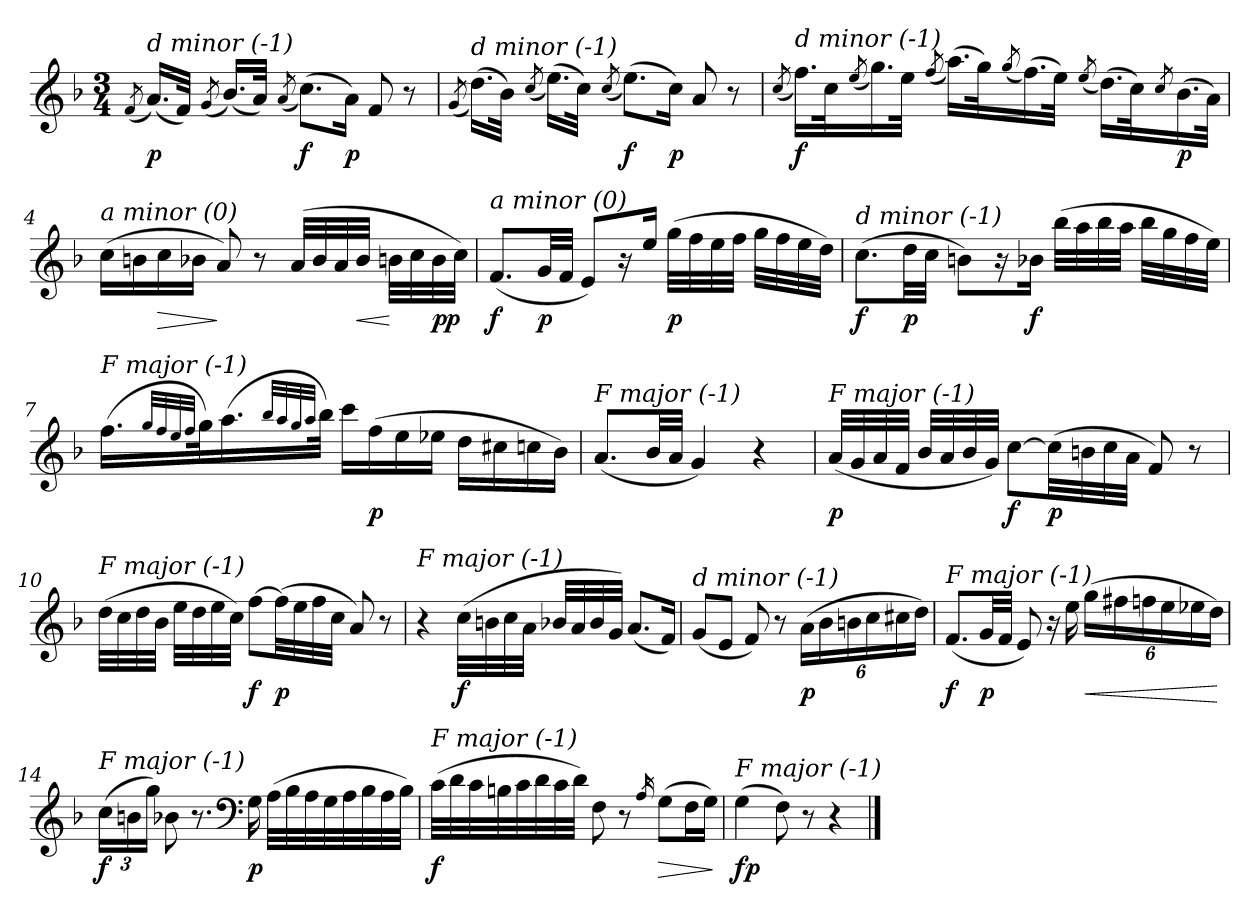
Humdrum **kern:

**kern	**dynam
*part1	*part1
*staff1	*staff1
*clefG2	*
*k[b-]	*
*F:	*
*M3/4	*
=1	=1
(<8qf/	.
!LO:TX:i:t=d minor (-1)	!
!	!LO:DY:b
(<16.a/LL)	p
32f/JJk)	.
(<8qg/	.
(<16.b-/LL)	.
32a/JJk)	.
(<8qa/	.
!	!LO:DY:b
(>8.cc\L)	f
!	!LO:DY:b
16a\Jk)	p
8f/	.
8r	.
=2	=2
(<8qg/	.
!LO:TX:i:t=d minor (-1)	!
(>16.dd\LL)	.
32b-\JJk)	.
(<8qcc/	.
(>16.ee\LL)	.
32cc\JJk)	.
(<8qcc/	.
!	!LO:DY:b
(>8.ee\L)	f
!	!LO:DY:b
16cc\Jk)	p
8a/	.
8r	.
!!LO:LB:g=z
=3	=3
(<8qcc/	.
!LO:TX:i:t=d minor (-1)	!
!	!LO:DY:b
16.ff\LL)	f
32cc\k	.
(<8qee/	.
16.gg\)	.
32ee\JJk	.
(<8qff/	.
(>16.aa\LL)	.
32gg\k)	.
(<8qgg/	.
(>16.ff\)	.
32ee\JJk)	.
(<8qee/	.
(>16.dd\LL)	.
32cc\k)	.
8qcc/	.
!	!LO:DY:b
(>16.b-\	p
32a\JJk)	.
=4	=4
!LO:TX:i:t=a minor (0)	!
(>16cc\LL	.
16bn\	.
!	!LO:HP:b
16cc\	>
16b-X\JJ	.
8a/)	]
8r	.
(>32a/LLL	.
32b-/	.
32a/	.
!	!LO:HP:b
32b-/JJJ	<
32bn\LLL	[
32cc\	.
!	!LO:DY:b
!	!LO:DY:n=1:b
32b\	p p
32cc\JJJ)	.
!!LO:LB:g=z
=5	=5
!LO:TX:i:t=a minor (0)	!
!	!LO:DY:b
(<8.f/L	f
!	!LO:DY:b
32g/LL	p
32f/JJJ	.
8e/L)	.
16r	.
16ee/Jk	.
!	!LO:DY:b
(>32gg\LLL	p
32ff\	.
32ee\	.
32ff\JJJ	.
32gg\LLL	.
32ff\	.
32ee\	.
32dd\JJJ)	.
=6	=6
!LO:TX:i:t=d minor (-1)	!
!	!LO:DY:b
(>8.cc\L	f
!	!LO:DY:b
32dd\LL	p
32cc\JJJ	.
8bn\L)	.
16r	.
!	!LO:DY:b
16b-X\Jk	f
(>32bb-\LLL	.
32aa\	.
32bb-\	.
32aa\JJJ	.
32bb-\LLL	.
32gg\	.
32ff\	.
32ee\JJJ)	.
!!LO:LB:g=z
=7	=7
!LO:TX:i:t=F major (-1)	!
(>16.ff\LL	.
32qgg/LLL	.
32qff/	.
32qee/	.
32qff/JJJ	.
32gg\k)	.
(>16.aa\	.
32qbb-/LLL	.
32qaa/	.
32qgg/	.
32qaa/JJJ	.
32bb-\JJk)	.
16ccc\LL	.
!	!LO:DY:b
(>16ff\	p
16ee\	.
16ee-X\JJ	.
16dd\LL	.
16cc#Xi\	.
16cc\	.
16b-\JJ)	.
=8	=8
!LO:TX:i:t=F major (-1)	!
(<8.a/L	.
32b-/LL	.
32a/JJJ	.
4g/)	.
4r	.
=9	=9
!LO:TX:i:t=F major (-1)	!
!	!LO:DY:b
(<32a/LLL	p
32g/	.
32a/	.
32f/JJJ	.
32b-/LLL	.
32a/	.
32b-/	.
32g/JJJ)	.
!	!LO:DY:b
[8cc\L	f
!	!LO:DY:b
(>32cc\LL]	p
32bn\	.
32cc\	.
32a\JJJ	.
8f/)	.
8r	.
!!LO:LB:g=z
=10	=10
!LO:TX:i:t=F major (-1)	!
(>32dd\LLL	.
32cc\	.
32dd\	.
32b-\JJJ	.
32ee\LLL	.
32dd\	.
32ee\	.
32cc\JJJ)	.
!	!LO:DY:b
[8ff\L	f
!	!LO:DY:b
(>32ff\LL]	p
32ee\	.
32ff\	.
32cc\JJJ	.
8a/)	.
8r	.
=11	=11
!LO:TX:i:t=F major (-1)	!
4r	.
!	!LO:DY:b
(>32cc\LLL	f
32bn\	.
32cc\	.
32a\JJJ	.
32b-X/LLL	.
32a/	.
32b-/	.
32g/JJJ)	.
(<8.a/L	.
16f/Jk)	.
=12	=12
!LO:TX:i:t=d minor (-1)	!
(<8g/L	.
8e/J	.
8f/)	.
8r	.
!	!LO:DY:b
(>24a\LL	p
24b-\	.
24bn\	.
24cc\	.
24cc#X\	.
24dd\JJ)	.
!!LO:LB:g=z
=13	=13
!LO:TX:i:t=F major (-1)	!
!	!LO:DY:b
(<8.f/L	f
!	!LO:DY:b
32g/LL	p
32f/JJJ	.
8e/)	.
16r	.
16ee\	.
!	!LO:HP:b
(>24gg\LL	<
24ff#X\	.
24ffn\	.
24ee\	.
24ee-X\	.
24dd\JJ)	.
.	[
=14	=14
!LO:TX:i:t=F major (-1)	!
!	!LO:DY:b
(>24cc\LL	f
24bn\	.
24gg\JJ)	.
8b-X\	.
8.r	.
*clefF4	*
!	!LO:DY:b
16G\	p
(>32A\LLL	.
32B-\	.
32A\	.
32G\	.
32A\	.
32B-\	.
32A\	.
32B-\JJJ)	.
!!LO:LB:g=z
=15	=15
!LO:TX:i:t=F major (-1)	!
!	!LO:DY:b
(>32c\LLL	f
32d\	.
32c\	.
32Bn\	.
32c\	.
32d\	.
32c\	.
32d\JJJ)	.
8F\	.
8r	.
16qA/	.
!	!LO:HP:b
(>8G\L	>
16F\L	.
16G\JJ)	.
.	]
=16	=16
!LO:TX:i:t=F major (-1)	!
!	!LO:DY:b
!	!LO:DY:n=1:b
(>4G\	f p
8F\)	.
8r	.
4r	.
==	==
*-	*-
